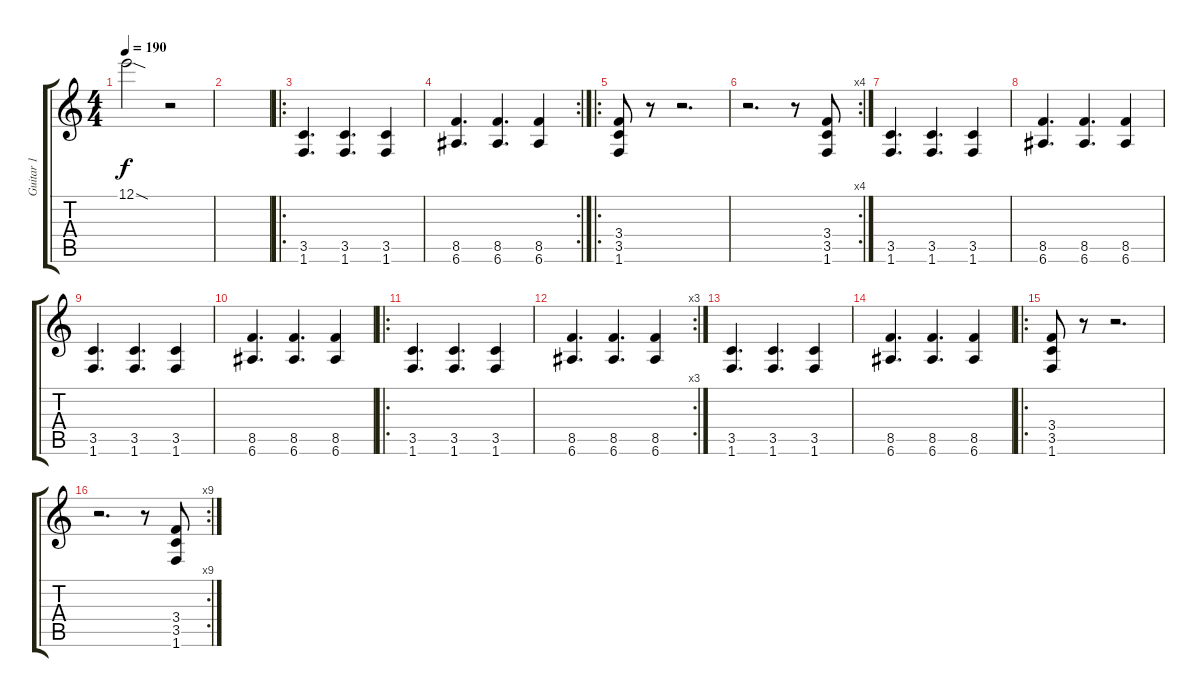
\track ("Guitar 1" "Guitar 1") {instrument distortionguitar}
\staff {score tabs}
\tuning (E4 B3 G3 D3 A2 E2) {hide}
\ts (4 4)
\tempo 190
\clef g2
\ks c
12.1{sod}.2{dy f} r.2 |
|
\ro
(3.5 1.6).4{d} (3.5 1.6).4{d} (3.5 1.6).4 |
\rc 2
(8.5 6.6).4{d} (8.5 6.6).4{d} (8.5 6.6).4 |
\ro
(3.4 3.5 1.6).8 r.8 r.2{d} |
\rc 4
r.2{d} r.8 (3.4 3.5 1.6).8 |
(3.5 1.6).4{d} (3.5 1.6).4{d} (3.5 1.6).4 |
(8.5 6.6).4{d} (8.5 6.6).4{d} (8.5 6.6).4 |
(3.5 1.6).4{d} (3.5 1.6).4{d} (3.5 1.6).4 |
(8.5 6.6).4{d} (8.5 6.6).4{d} (8.5 6.6).4 |
\ro
(3.5 1.6).4{d} (3.5 1.6).4{d} (3.5 1.6).4 |
\rc 3
(8.5 6.6).4{d} (8.5 6.6).4{d} (8.5 6.6).4 |
(3.5 1.6).4{d} (3.5 1.6).4{d} (3.5 1.6).4 |
(8.5 6.6).4{d} (8.5 6.6).4{d} (8.5 6.6).4 |
\ro
(3.4 3.5 1.6).8 r.8 r.2{d} |
\rc 9
r.2{d} r.8 (3.4 3.5 1.6).8
